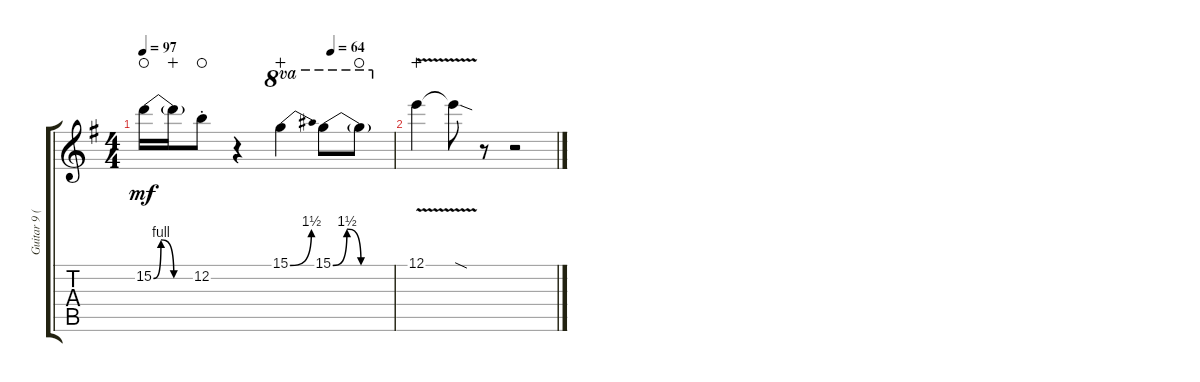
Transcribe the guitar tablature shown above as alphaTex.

\track ("Guitar 9 (dist.)" "Guitar 9 (") {instrument distortionguitar}
\staff {score tabs}
\tuning (E4 B3 G3 D3 A2 E2) {hide}
\ts (4 4)
\tempo 97
\tempo (64 0.75)
\clef g2
\ks eminor
15.2{be (custom 0 0 11 4 30 0 60 0)}.16{dy mf waho} 15.2{t}.16{wahc} 12.2{st}.8{waho} r.4 15.1{be (bend 0 0 60 6)}.4{ot 8va wahc} 15.1{be (bendrelease 0 0 17 6 17 6 60 0)}.8{ot 8va} 15.1{be (hold 0 0 60 0) t}.8{ot 8va waho} |
12.1{v}.4{wahc} 12.1{sod t}.8 r.8 r.2
